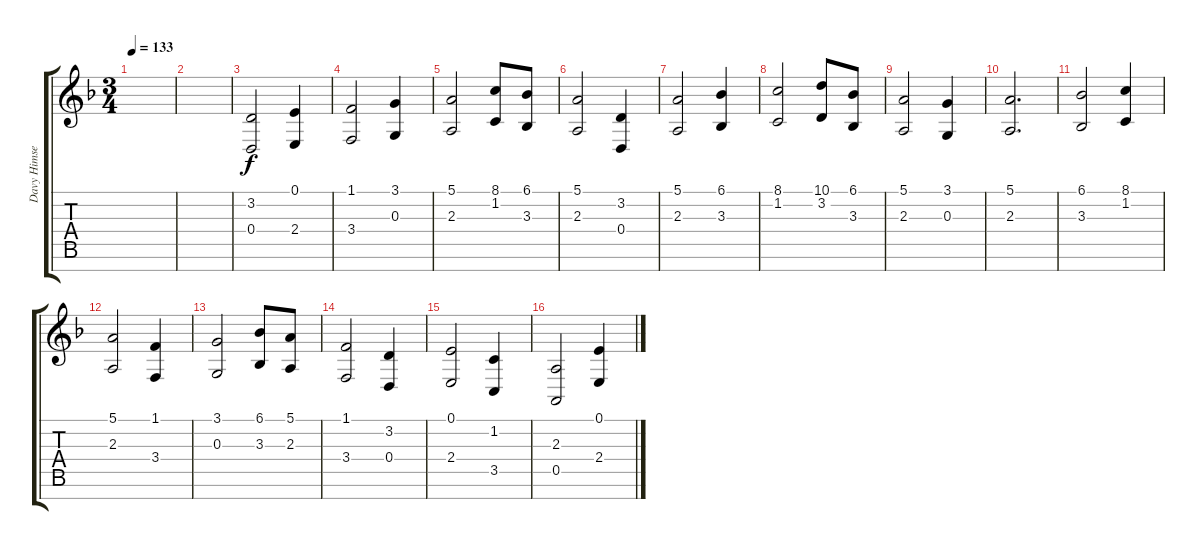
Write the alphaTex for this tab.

\track ("Davy Himself" "Davy Himse") {instrument churchorgan}
\staff {score tabs}
\tuning (E4 B3 G3 D3 A2 E2 B1) {hide}
\ts (3 4)
\tempo 133
\clef g2
\ks dminor
|
|
(3.2 0.4).2{dy f} (0.1 2.4).4 |
(1.1 3.4).2 (3.1 0.3).4 |
(5.1 2.3).2 (8.1 1.2).8 (6.1 3.3).8 |
(5.1 2.3).2 (3.2 0.4).4 |
(5.1 2.3).2 (6.1 3.3).4 |
(8.1 1.2).2 (10.1 3.2).8 (6.1 3.3).8 |
(5.1 2.3).2 (3.1 0.3).4 |
(5.1 2.3).2{d} |
(6.1 3.3).2 (8.1 1.2).4 |
(5.1 2.3).2 (1.1 3.4).4 |
(3.1 0.3).2 (6.1 3.3).8 (5.1 2.3).8 |
(1.1 3.4).2 (3.2 0.4).4 |
(0.1 2.4).2 (1.2 3.5).4 |
(2.3 0.5).2 (0.1 2.4).4
